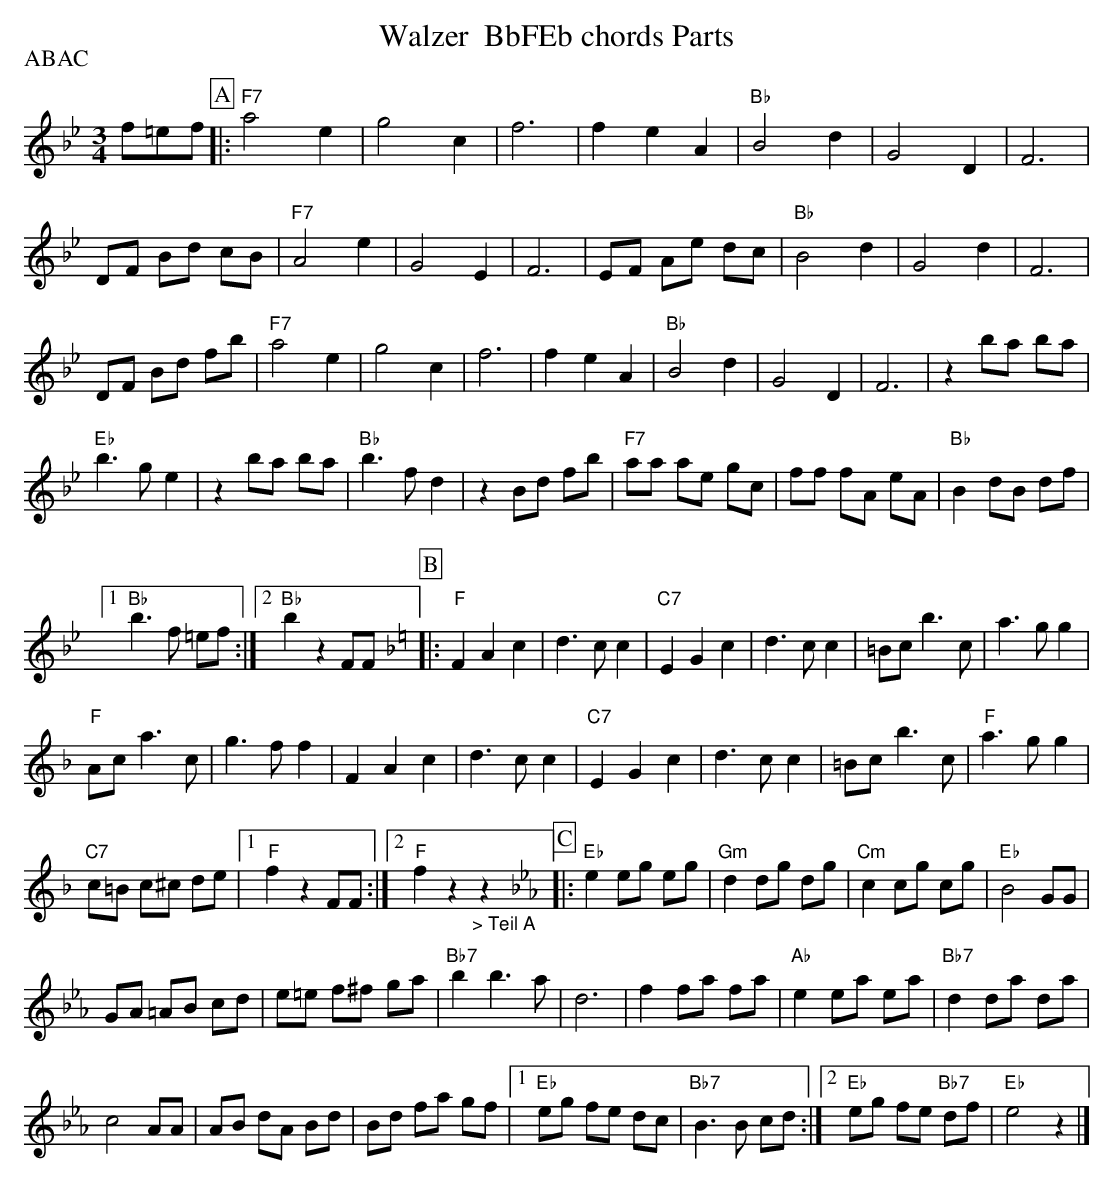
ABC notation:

X:1
T: Walzer  BbFEb chords Parts
P:ABAC
M:3/4
L:1/8
K:Bb %%MIDI gchordon
f=ef [P:A] |: "F7"a4e2 | g4c2 | f6 | f2e2A2 | "Bb"B4d2 | G4D2 |  F6 |
DF Bd cB | "F7"A4e2 |  G4E2 | F6 | EF Ae dc | "Bb"B4d2 | G4d2 | F6 |
DF Bd fb | "F7"a4e2 | g4c2 | f6 | f2e2A2 | "Bb"B4d2 | G4D2 | F6 | z2 ba ba |
"Eb"b3ge2 | z2ba ba | "Bb"b3fd2 | z2Bd fb | "F7"aa ae gc | ff fA eA | "Bb"B2 dB df |1
"Bb"b3f =ef :|2 "Bb"b2z2FF [K:F] [P:B] |: "F"F2A2c2 | d3cc2 | "C7"E2G2c2 | d3cc2 | =Bc b3c | a3gg2 |
"F"Ac a3c | g3ff2 | F2A2c2 | d3cc2 | "C7"E2G2c2 | d3cc2 | =Bc b3c | "F"a3gg2 |
"C7"c=B c^c de |1 "F"f2z2FF :|2 "F"f2z2"_> Teil A"z2 [K:Eb] [P:C] |: "Eb"e2eg eg | "Gm"d2dg dg | "Cm"c2cg cg | "Eb"B4GG |
GA =AB cd | e=e f^f ga | "Bb7"b2b3a | d6 | f2fa fa | "Ab"e2ea ea | "Bb7"d2da da |
c4AA | AB dA Bd | Bd fa gf |1 "Eb"eg fe dc | "Bb7"B3B cd :|2 "Eb"eg fe "Bb7"df | "Eb"e4z2 |]
